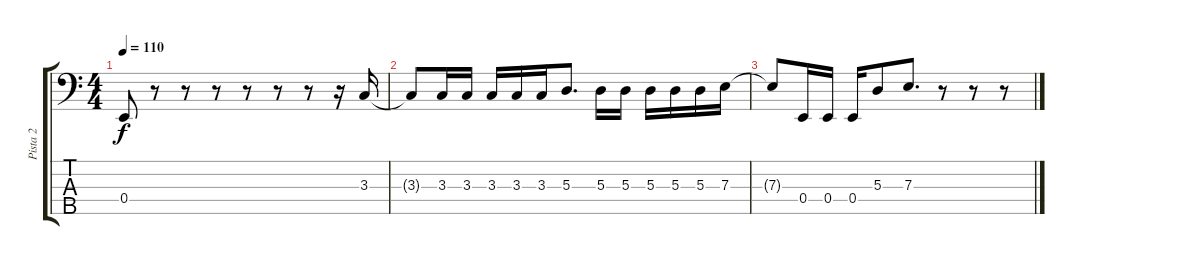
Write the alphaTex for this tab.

\track ("Pista 2" "Pista 2") {instrument electricbassfinger}
\staff {score tabs}
\tuning (G2 D2 A1 E1 B0) {hide}
\ts (4 4)
\tempo 110
\clef f4
\ks c
0.4{t}.8{dy f} r.8 r.8 r.8 r.8 r.8 r.8 r.16 3.3.16 |
3.3{t}.8 3.3.16 3.3.16 3.3.16 3.3.16 3.3.16 5.3.8{d} 5.3.16 5.3.16 5.3.16 5.3.16 5.3.16 7.3.16 |
7.3{t}.8 0.4.16 0.4.16 0.4.16 5.3.8 7.3.8{d} r.8 r.8 r.8
